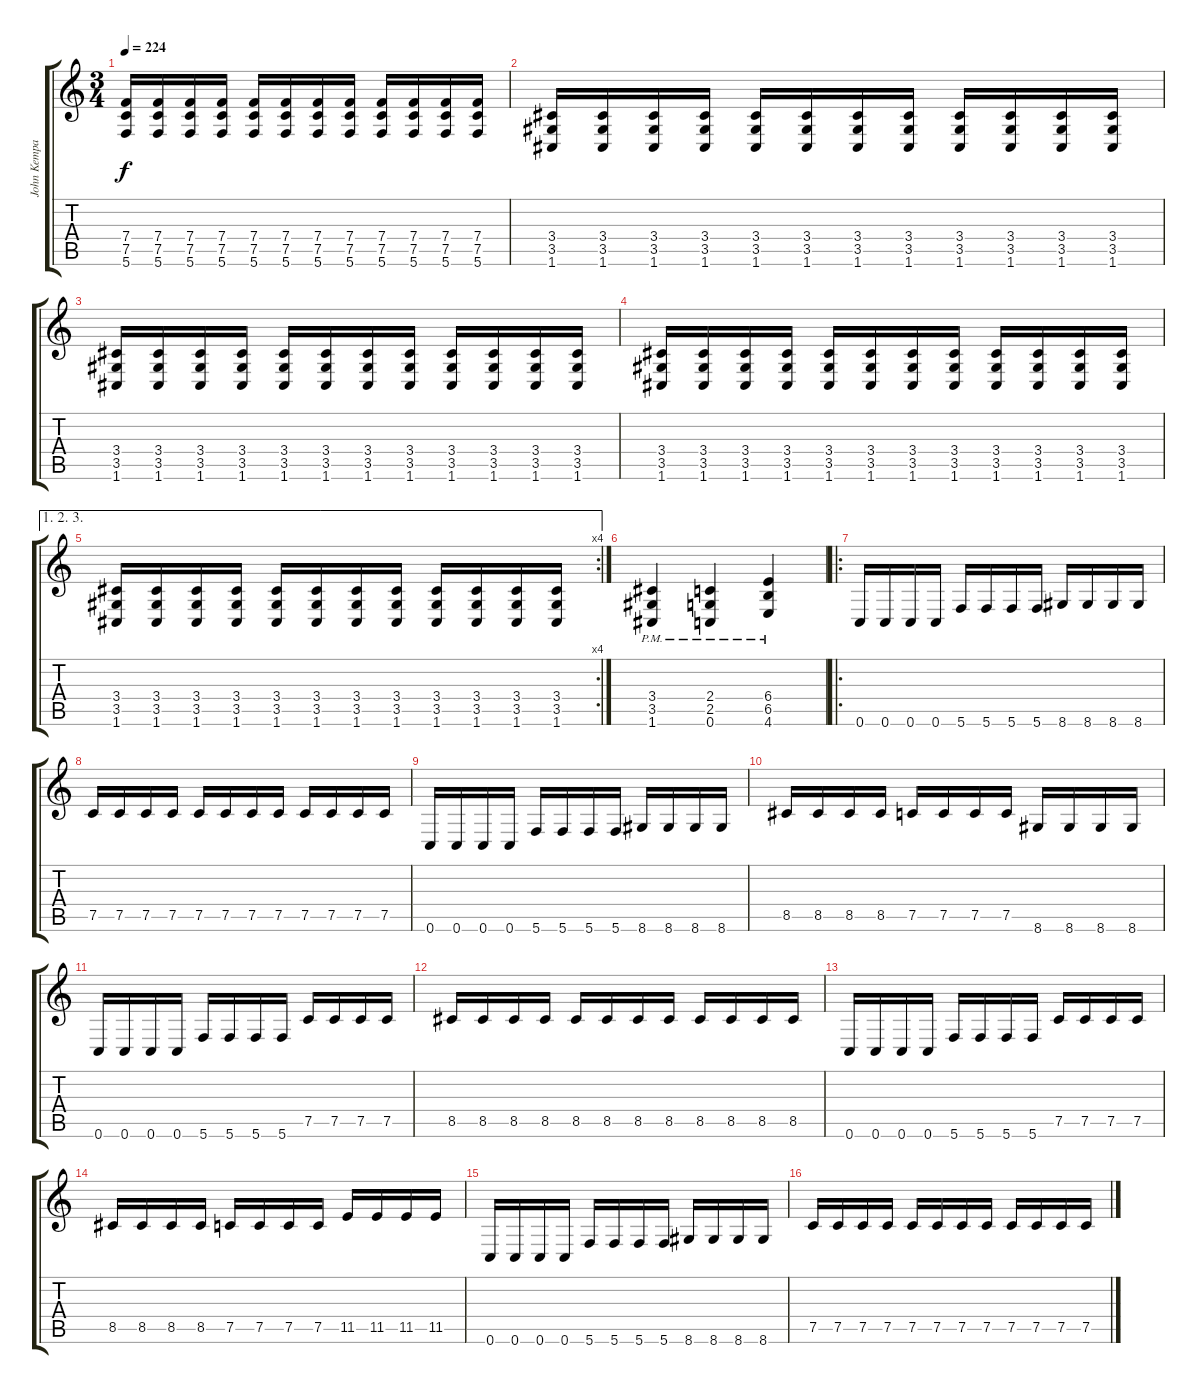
\track ("John Kempainen" "John Kempa") {instrument distortionguitar}
\staff {score tabs}
\tuning (C4 G3 Eb3 Bb2 F2 C2) {hide}
\ts (3 4)
\tempo 224
\clef g2
\ks c
(7.4 7.5 5.6).16{dy f} (7.4 7.5 5.6).16 (7.4 7.5 5.6).16 (7.4 7.5 5.6).16 (7.4 7.5 5.6).16 (7.4 7.5 5.6).16 (7.4 7.5 5.6).16 (7.4 7.5 5.6).16 (7.4 7.5 5.6).16 (7.4 7.5 5.6).16 (7.4 7.5 5.6).16 (7.4 7.5 5.6).16 |
(3.4 3.5 1.6).16 (3.4 3.5 1.6).16 (3.4 3.5 1.6).16 (3.4 3.5 1.6).16 (3.4 3.5 1.6).16 (3.4 3.5 1.6).16 (3.4 3.5 1.6).16 (3.4 3.5 1.6).16 (3.4 3.5 1.6).16 (3.4 3.5 1.6).16 (3.4 3.5 1.6).16 (3.4 3.5 1.6).16 |
(3.4 3.5 1.6).16 (3.4 3.5 1.6).16 (3.4 3.5 1.6).16 (3.4 3.5 1.6).16 (3.4 3.5 1.6).16 (3.4 3.5 1.6).16 (3.4 3.5 1.6).16 (3.4 3.5 1.6).16 (3.4 3.5 1.6).16 (3.4 3.5 1.6).16 (3.4 3.5 1.6).16 (3.4 3.5 1.6).16 |
(3.4 3.5 1.6).16 (3.4 3.5 1.6).16 (3.4 3.5 1.6).16 (3.4 3.5 1.6).16 (3.4 3.5 1.6).16 (3.4 3.5 1.6).16 (3.4 3.5 1.6).16 (3.4 3.5 1.6).16 (3.4 3.5 1.6).16 (3.4 3.5 1.6).16 (3.4 3.5 1.6).16 (3.4 3.5 1.6).16 |
\ae (1 2 3)
\rc 4
(3.4 3.5 1.6).16 (3.4 3.5 1.6).16 (3.4 3.5 1.6).16 (3.4 3.5 1.6).16 (3.4 3.5 1.6).16 (3.4 3.5 1.6).16 (3.4 3.5 1.6).16 (3.4 3.5 1.6).16 (3.4 3.5 1.6).16 (3.4 3.5 1.6).16 (3.4 3.5 1.6).16 (3.4 3.5 1.6).16 |
(3.4{pm} 3.5{pm} 1.6{pm}).4 (2.4{pm} 2.5{pm} 0.6{pm}).4 (6.4{pm} 6.5{pm} 4.6{pm}).4 |
\ro
0.6.16 0.6.16 0.6.16 0.6.16 5.6.16 5.6.16 5.6.16 5.6.16 8.6.16 8.6.16 8.6.16 8.6.16 |
7.5.16 7.5.16 7.5.16 7.5.16 7.5.16 7.5.16 7.5.16 7.5.16 7.5.16 7.5.16 7.5.16 7.5.16 |
0.6.16 0.6.16 0.6.16 0.6.16 5.6.16 5.6.16 5.6.16 5.6.16 8.6.16 8.6.16 8.6.16 8.6.16 |
8.5.16 8.5.16 8.5.16 8.5.16 7.5.16 7.5.16 7.5.16 7.5.16 8.6.16 8.6.16 8.6.16 8.6.16 |
0.6.16 0.6.16 0.6.16 0.6.16 5.6.16 5.6.16 5.6.16 5.6.16 7.5.16 7.5.16 7.5.16 7.5.16 |
8.5.16 8.5.16 8.5.16 8.5.16 8.5.16 8.5.16 8.5.16 8.5.16 8.5.16 8.5.16 8.5.16 8.5.16 |
0.6.16 0.6.16 0.6.16 0.6.16 5.6.16 5.6.16 5.6.16 5.6.16 7.5.16 7.5.16 7.5.16 7.5.16 |
8.5.16 8.5.16 8.5.16 8.5.16 7.5.16 7.5.16 7.5.16 7.5.16 11.5.16 11.5.16 11.5.16 11.5.16 |
0.6.16 0.6.16 0.6.16 0.6.16 5.6.16 5.6.16 5.6.16 5.6.16 8.6.16 8.6.16 8.6.16 8.6.16 |
7.5.16 7.5.16 7.5.16 7.5.16 7.5.16 7.5.16 7.5.16 7.5.16 7.5.16 7.5.16 7.5.16 7.5.16
